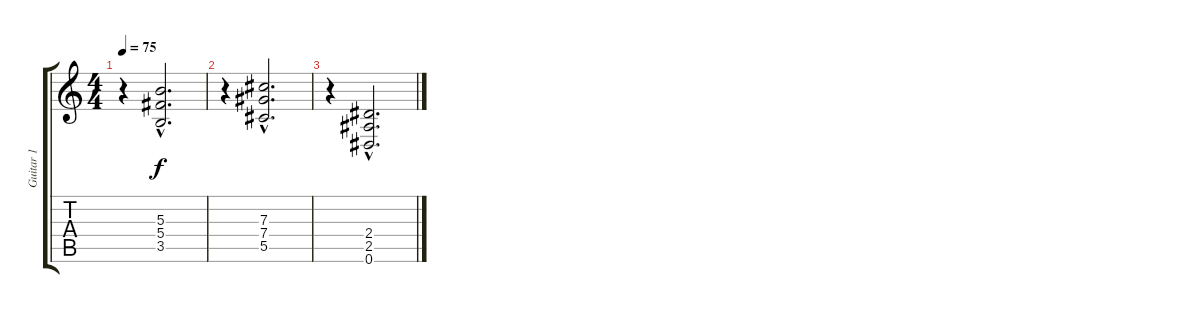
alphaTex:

\track ("Guitar 1" "Guitar 1") {instrument distortionguitar}
\staff {score tabs}
\tuning (Eb4 Bb3 Gb3 Db3 Ab2 Eb2) {hide}
\ts (4 4)
\tempo 75
\clef g2
\ks c
r.4{dy f} (5.3{hac} 5.4{hac} 3.5{hac}).2{d} |
r.4 (7.3{hac} 7.4{hac} 5.5{hac}).2{d} |
r.4 (2.4{hac} 2.5{hac} 0.6{hac}).2{d}
